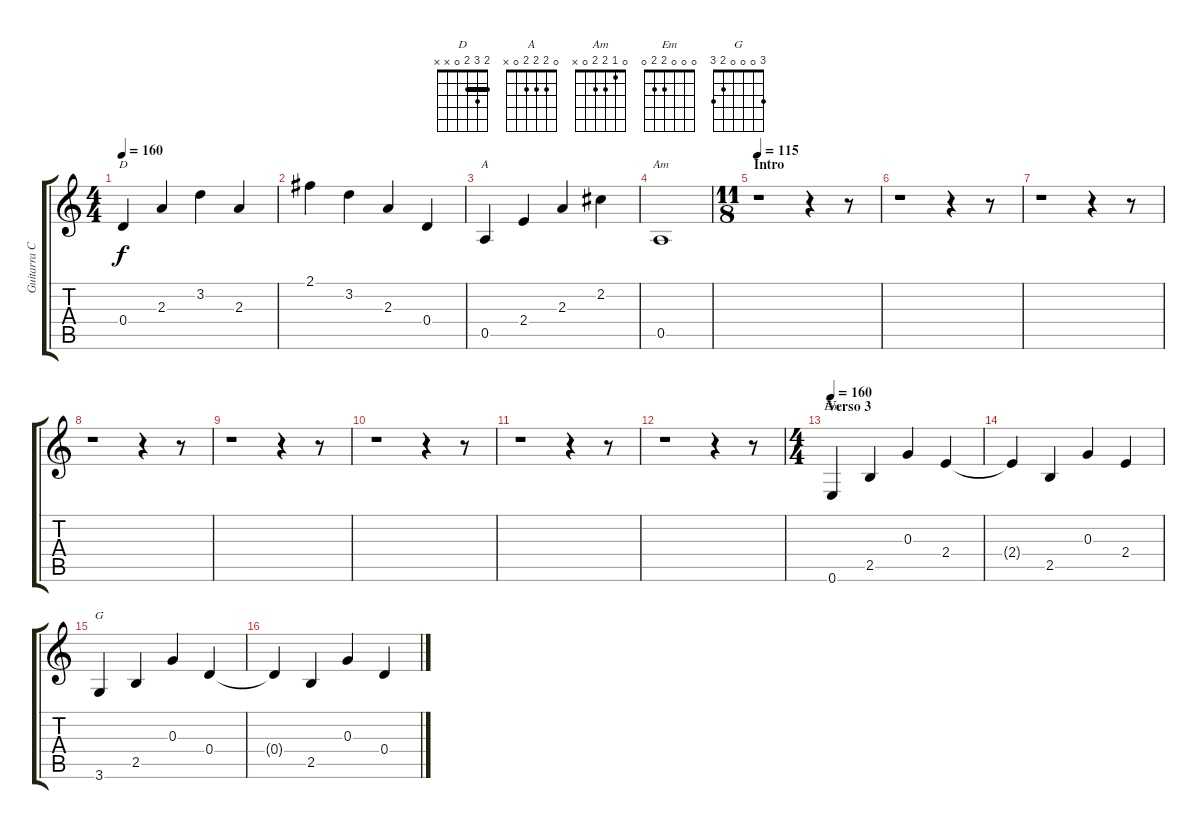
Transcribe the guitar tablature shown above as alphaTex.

\track ("Guitarra Clean" "Guitarra C") {instrument electricguitarjazz}
\staff {score tabs}
\tuning (E4 B3 G3 D3 A2 E2) {hide}
\chord ("D" 2 3 2 0 x x) {barre 2}
\chord ("A" 0 2 2 2 0 x)
\chord ("Am" 0 1 2 2 0 x)
\chord ("Em" 0 0 0 2 2 0)
\chord ("G" 3 0 0 0 2 3)
\ts (4 4)
\tempo 160
\clef g2
\ks c
0.4.4{ch "D" dy f} 2.3.4 3.2.4 2.3.4 |
2.1.4 3.2.4 2.3.4 0.4.4 |
0.5.4{ch "A"} 2.4.4 2.3.4 2.2.4 |
0.5.1{ch "Am"} |
\ts (11 8)
\section ("" "Intro")
\tempo 115
r.1 r.4 r.8 |
r.1 r.4 r.8 |
r.1 r.4 r.8 |
r.1 r.4 r.8 |
r.1 r.4 r.8 |
r.1 r.4 r.8 |
r.1 r.4 r.8 |
r.1 r.4 r.8 |
\ts (4 4)
\section ("" "Verso 3")
\tempo 160
0.6.4{ch "Em"} 2.5.4 0.3.4 2.4.4 |
2.4{t}.4 2.5.4 0.3.4 2.4.4 |
3.6.4{ch "G"} 2.5.4 0.3.4 0.4.4 |
0.4{t}.4 2.5.4 0.3.4 0.4.4
